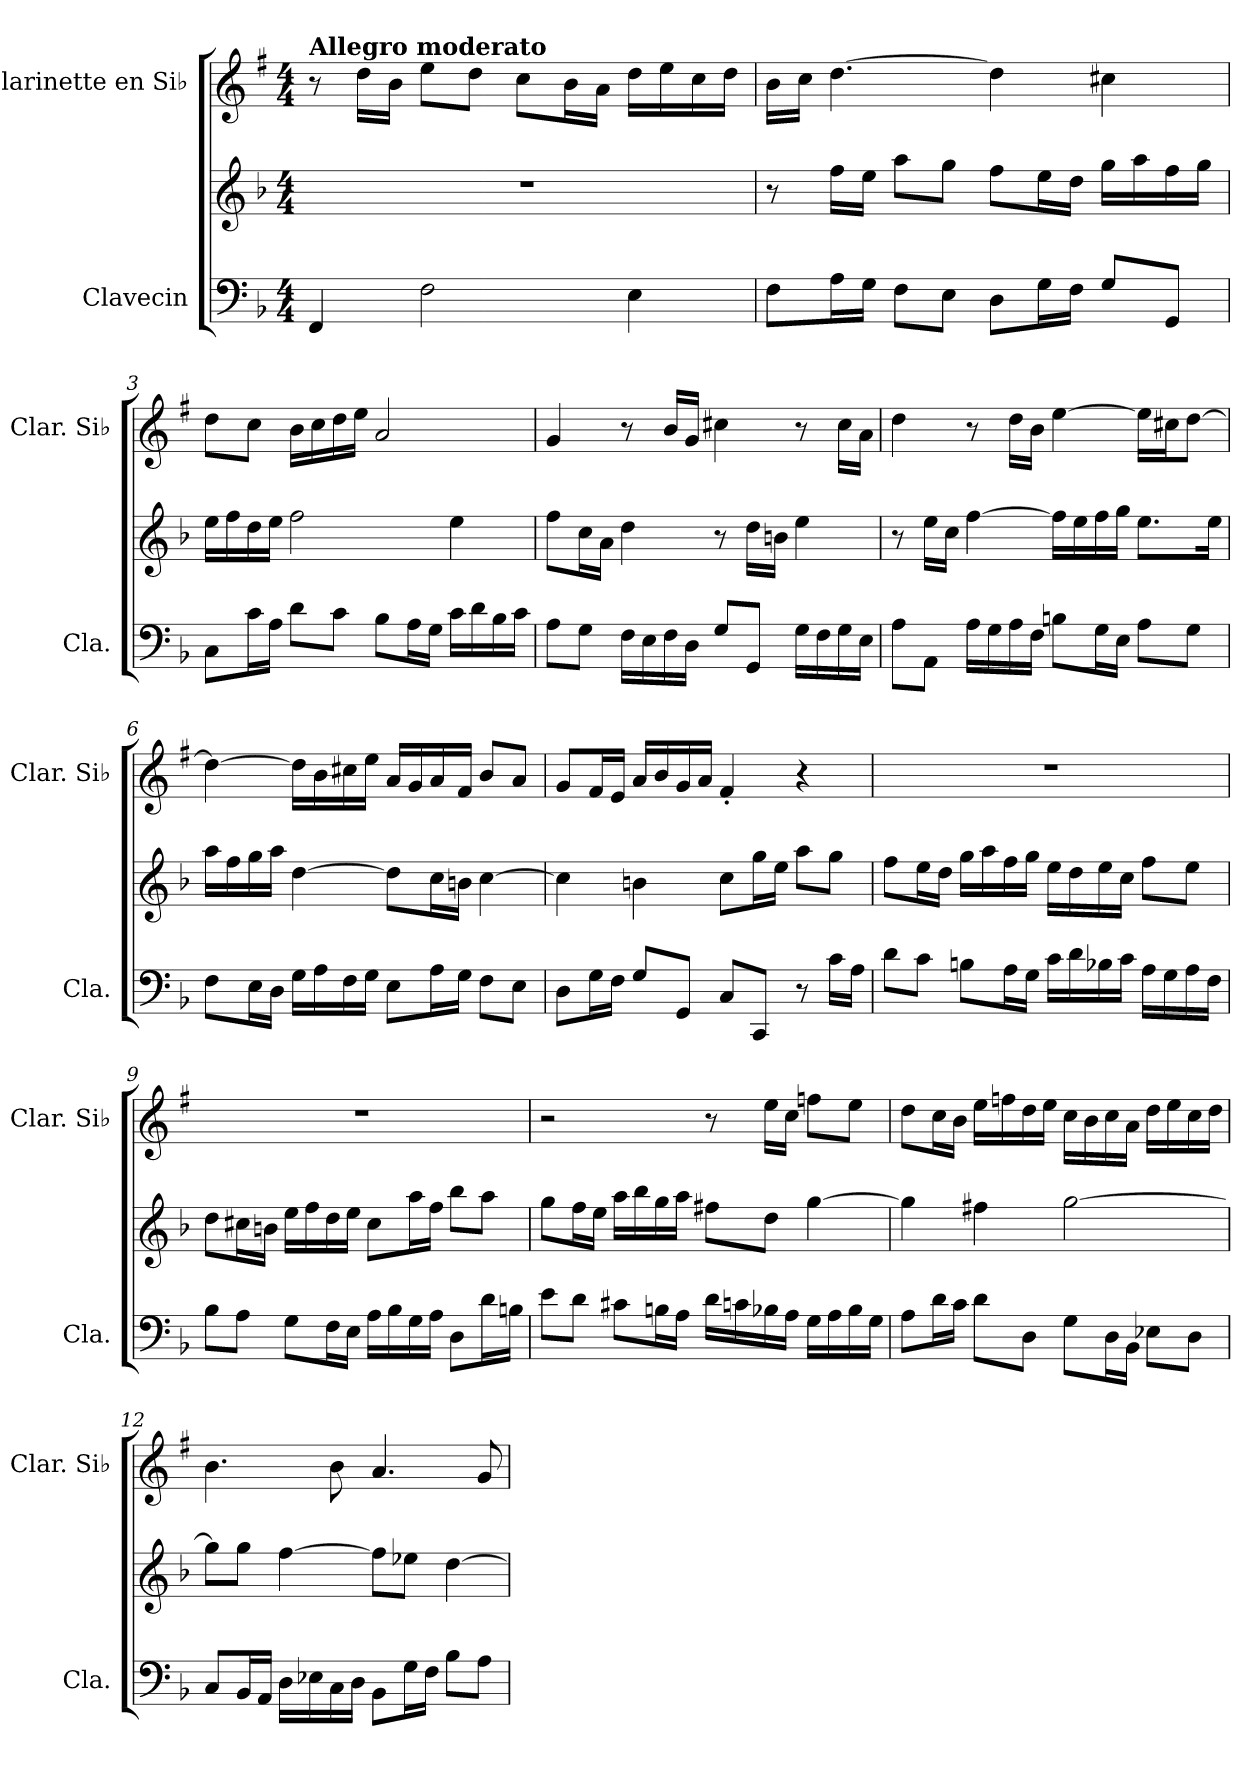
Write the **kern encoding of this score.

**kern	**kern	**kern
*part2	*part2	*part1
*staff3	*staff2	*staff1
*I"Clavecin	*	*I"Clarinette en Si♭
*I'Cla.	*	*I'Clar. Si♭
*clefF4	*clefG2	*clefG2
*	*	*ITrd1c2
*k[b-]	*k[b-]	*k[b-]
*M4/4	*M4/4	*M4/4
*MM92	*MM92	*MM92
=1	=1	=1
!	!	!LO:TX:a:B:t=Allegro moderato
4FF/	1r	8r
.	.	16cc\LL
.	.	16a\JJ
2F\	.	8dd\L
.	.	8cc\J
.	.	8b-\L
.	.	16a\L
.	.	16g\JJ
4E\	.	16cc\LL
.	.	16dd\
.	.	16b-\
.	.	16cc\JJ
=2	=2	=2
8F\L	8r	16a\LL
.	.	16b-\JJ
16A\L	16ff\LL	[4.cc\
16G\JJ	16ee\JJ	.
8F\L	8aa\L	.
8E\J	8gg\J	.
8D\L	8ff\L	4cc\]
16G\L	16ee\L	.
16F\JJ	16dd\JJ	.
8G/L	16gg\LL	4bn\
.	16aa\	.
8GG/J	16ff\	.
.	16gg\JJ	.
=3	=3	=3
8C\L	16ee\LL	8cc\L
.	16ff\	.
16c\L	16dd\	8b-\J
16A\JJ	16ee\JJ	.
8d\L	2ff\	16a\LL
.	.	16b-\
8c\J	.	16cc\
.	.	16dd\JJ
8B-\L	.	2g/
16A\L	.	.
16G\JJ	.	.
16c\LL	4ee\	.
16d\	.	.
16B-\	.	.
16c\JJ	.	.
!!LO:LB:g=z
=4	=4	=4
8A\L	8ff\L	4f/
8G\J	16cc\L	.
.	16a\JJ	.
16F\LL	4dd\	8r
16E\	.	.
16F\	.	16a/LL
16D\JJ	.	16f/JJ
8G/L	8r	4bn\
8GG/J	16dd\LL	.
.	16bn\JJ	.
16G\LL	4ee\	8r
16F\	.	.
16G\	.	16b\LL
16E\JJ	.	16g\JJ
=5	=5	=5
8A\L	8r	4cc\
8AA\J	16ee\LL	.
.	16cc\JJ	.
16A\LL	[4ff\	8r
16G\	.	.
16A\	.	16cc\LL
16F\JJ	.	16a\JJ
8Bn\L	16ff\LL]	[4dd\
.	16ee\	.
16G\L	16ff\	.
16E\JJ	16gg\JJ	.
8A\L	8.ee\L	16dd\LL]
.	.	16bn\J
8G\J	.	[8cc\J
.	16ee\Jk	.
=6	=6	=6
8F\L	16aa\LL	4cc\_
.	16ff\	.
16E\L	16gg\	.
16D\JJ	16aa\JJ	.
16G\LL	[4dd\	16cc\LL]
16A\	.	16a\
16F\	.	16bn\
16G\JJ	.	16dd\JJ
8E\L	8dd\L]	16g/LL
.	.	16f/
16A\L	16cc\L	16g/
16G\JJ	16bn\JJ	16e/JJ
8F\L	[4cc\	8a/L
8E\J	.	8g/J
!!LO:LB:g=z
=7	=7	=7
8D\L	4cc\]	8f/L
16G\L	.	16e/L
16F\JJ	.	16d/JJ
8G/L	4bn\	16g/LL
.	.	16a/
8GG/J	.	16f/
.	.	16g/JJ
8C/L	8cc\L	4e'/
8CC/J	16gg\L	.
.	16ee\JJ	.
8r	8aa\L	4r
16c\LL	8gg\J	.
16A\JJ	.	.
=8	=8	=8
8d\L	8ff\L	1r
8c\J	16ee\L	.
.	16dd\JJ	.
8Bn\L	16gg\LL	.
.	16aa\	.
16A\L	16ff\	.
16G\JJ	16gg\JJ	.
16c\LL	16ee\LL	.
16d\	16dd\	.
16B-X\	16ee\	.
16c\JJ	16cc\JJ	.
16A\LL	8ff\L	.
16G\	.	.
16A\	8ee\J	.
16F\JJ	.	.
=9	=9	=9
8B-\L	8dd\L	1r
8A\J	16cc#X\L	.
.	16bn\JJ	.
8G\L	16ee\LL	.
.	16ff\	.
16F\L	16dd\	.
16E\JJ	16ee\JJ	.
16A\LL	8cc#\L	.
16B-\	.	.
16G\	16aa\L	.
16A\JJ	16ff\JJ	.
8D\L	8bb-\L	.
16d\L	8aa\J	.
16Bn\JJ	.	.
!!LO:LB:g=z
=10	=10	=10
8e\L	8gg\L	2r
8d\J	16ff\L	.
.	16ee\JJ	.
8c#X\L	16aa\LL	.
.	16bb-\	.
16Bn\L	16gg\	.
16A\JJ	16aa\JJ	.
16d\LL	8ff#X\L	8r
16cn\	.	.
16B-X\	8dd\J	16dd\LL
16A\JJ	.	16b-\JJ
16G\LL	[4gg\	8ee-X\L
16A\	.	.
16B-\	.	8dd\J
16G\JJ	.	.
=11	=11	=11
8A\L	4gg\]	8cc\L
16d\L	.	16b-\L
16c\JJ	.	16a\JJ
8d\L	4ff#X\	16dd\LL
.	.	16ee-X\
8D\J	.	16cc\
.	.	16dd\JJ
8G\L	[2gg\	16b-\LL
.	.	16a\
16D\L	.	16b-\
16BB-\JJ	.	16g\JJ
8E-X\L	.	16cc\LL
.	.	16dd\
8D\J	.	16b-\
.	.	16cc\JJ
!!LO:PB:g=z
=12	=12	=12
8C/L	8gg\L]	4.a\
16BB-/L	8gg\J	.
16AA/JJ	.	.
16D\LL	[4ff\	.
16E-X\	.	.
16C\	.	8a\
16D\JJ	.	.
8BB-\L	8ff\L]	4.g/
16G\L	8ee-X\J	.
16F\JJ	.	.
8B-\L	[4dd\	.
8A\J	.	8f/
=	=	=
*-	*-	*-
